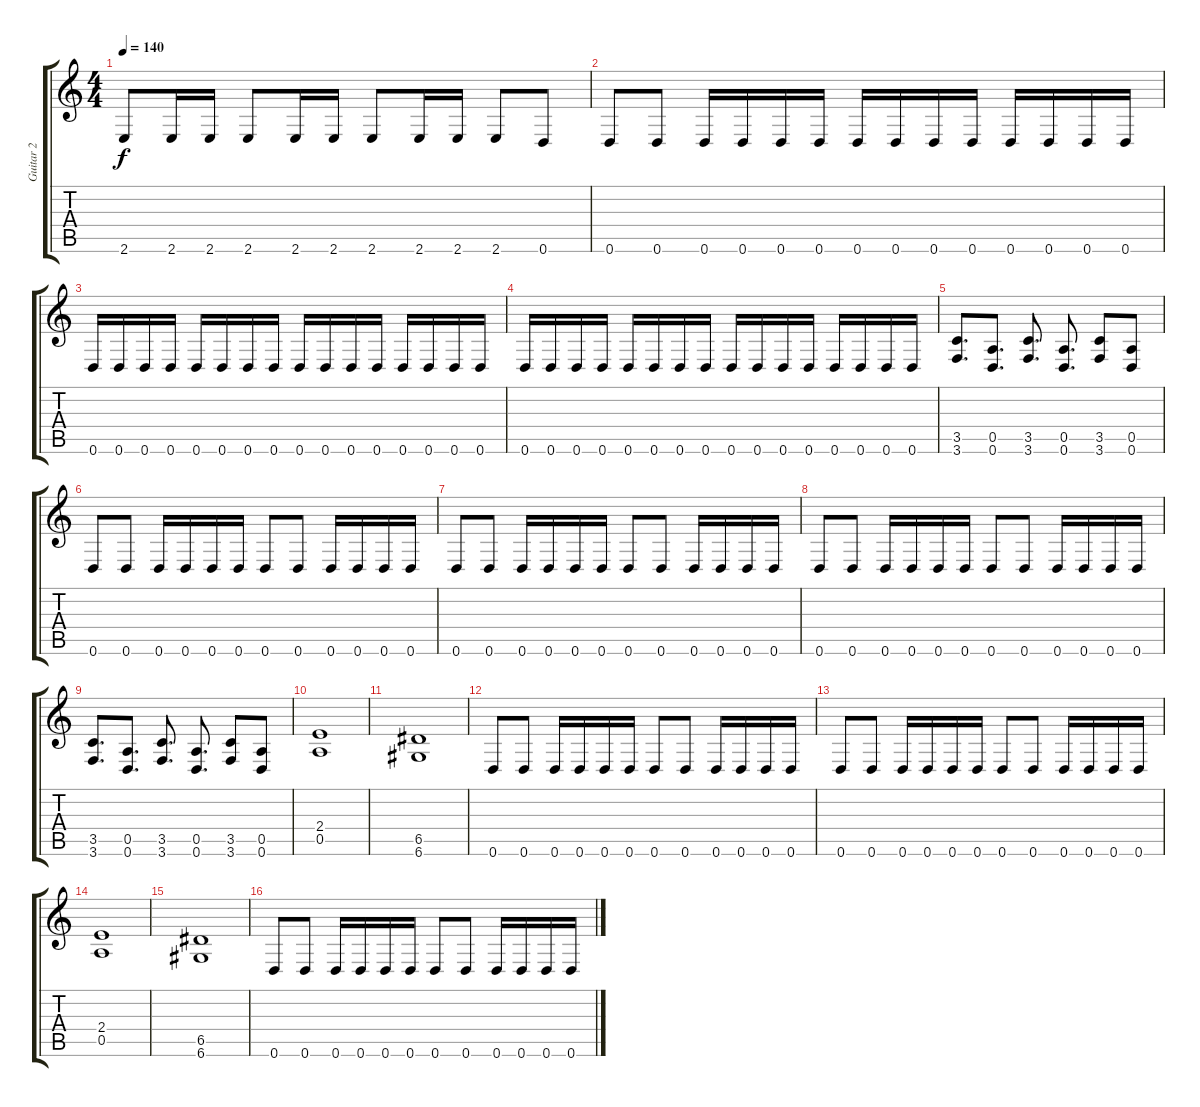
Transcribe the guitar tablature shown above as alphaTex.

\track ("Guitar 2" "Guitar 2") {instrument distortionguitar}
\staff {score tabs}
\tuning (E4 B3 G3 D3 A2 D2) {hide}
\ts (4 4)
\tempo 140
\clef g2
\ks c
2.6.8{dy f} 2.6.16 2.6.16 2.6.8 2.6.16 2.6.16 2.6.8 2.6.16 2.6.16 2.6.8 0.6.8 |
0.6.8 0.6.8 0.6.16 0.6.16 0.6.16 0.6.16 0.6.16 0.6.16 0.6.16 0.6.16 0.6.16 0.6.16 0.6.16 0.6.16 |
0.6.16 0.6.16 0.6.16 0.6.16 0.6.16 0.6.16 0.6.16 0.6.16 0.6.16 0.6.16 0.6.16 0.6.16 0.6.16 0.6.16 0.6.16 0.6.16 |
0.6.16 0.6.16 0.6.16 0.6.16 0.6.16 0.6.16 0.6.16 0.6.16 0.6.16 0.6.16 0.6.16 0.6.16 0.6.16 0.6.16 0.6.16 0.6.16 |
(3.5 3.6).8{d} (0.5 0.6).8{d} (3.5 3.6).8{d} (0.5 0.6).8{d} (3.5 3.6).8 (0.5 0.6).8 |
0.6.8 0.6.8 0.6.16 0.6.16 0.6.16 0.6.16 0.6.8 0.6.8 0.6.16 0.6.16 0.6.16 0.6.16 |
0.6.8 0.6.8 0.6.16 0.6.16 0.6.16 0.6.16 0.6.8 0.6.8 0.6.16 0.6.16 0.6.16 0.6.16 |
0.6.8 0.6.8 0.6.16 0.6.16 0.6.16 0.6.16 0.6.8 0.6.8 0.6.16 0.6.16 0.6.16 0.6.16 |
(3.5 3.6).8{d} (0.5 0.6).8{d} (3.5 3.6).8{d} (0.5 0.6).8{d} (3.5 3.6).8 (0.5 0.6).8 |
(2.4 0.5).1 |
(6.5 6.6).1 |
0.6.8 0.6.8 0.6.16 0.6.16 0.6.16 0.6.16 0.6.8 0.6.8 0.6.16 0.6.16 0.6.16 0.6.16 |
0.6.8 0.6.8 0.6.16 0.6.16 0.6.16 0.6.16 0.6.8 0.6.8 0.6.16 0.6.16 0.6.16 0.6.16 |
(2.4 0.5).1 |
(6.5 6.6).1 |
0.6.8 0.6.8 0.6.16 0.6.16 0.6.16 0.6.16 0.6.8 0.6.8 0.6.16 0.6.16 0.6.16 0.6.16
